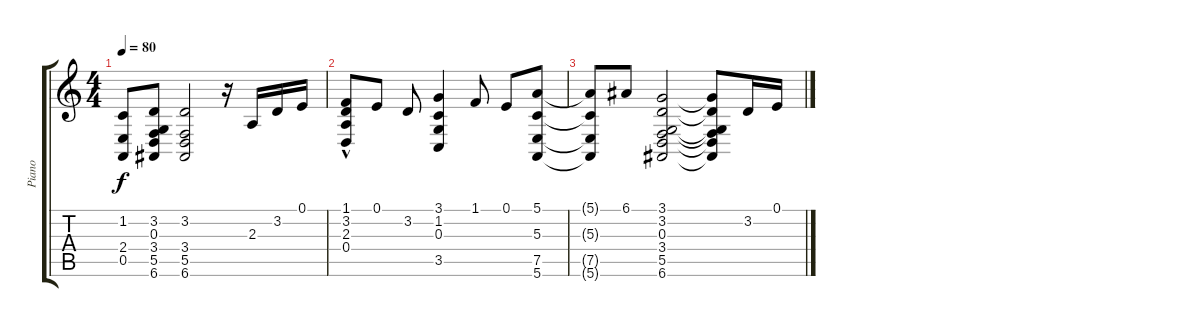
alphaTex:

\track ("Piano" "Piano") {instrument acousticgrandpiano}
\staff {score tabs}
\tuning (E4 B3 G3 D3 A2 E2) {hide}
\ts (4 4)
\tempo 80
\clef g2
\ks c
(1.2{t} 2.4{t} 0.5{t}).8{dy f} (3.2 0.3 3.4 5.5 6.6).8{volume 8} (3.2 3.4 5.5 6.6).2{volume 7} r.16 2.3.16{volume 5} 3.2.16{volume 4} 0.1.16{volume 4} |
(1.1 3.2 2.3{hac} 0.4{hac}).8{volume 4} 0.1.8{volume 4} 3.2.8{volume 3} (3.1 1.2 0.3 3.5).4{volume 2} 1.1.8{volume 2} 0.1.8{volume 1} (5.1 5.3 7.5 5.6).8{volume 0} |
(5.1{t} 5.3{t} 7.5{t} 5.6{t}).8 6.1.8{volume 0} (3.1 3.2 0.3 3.4 5.5 6.6).2 (3.1{t} 3.2{t} 0.3{t} 3.4{t} 5.5{t} 6.6{t}).8 3.2.16 0.1.16
